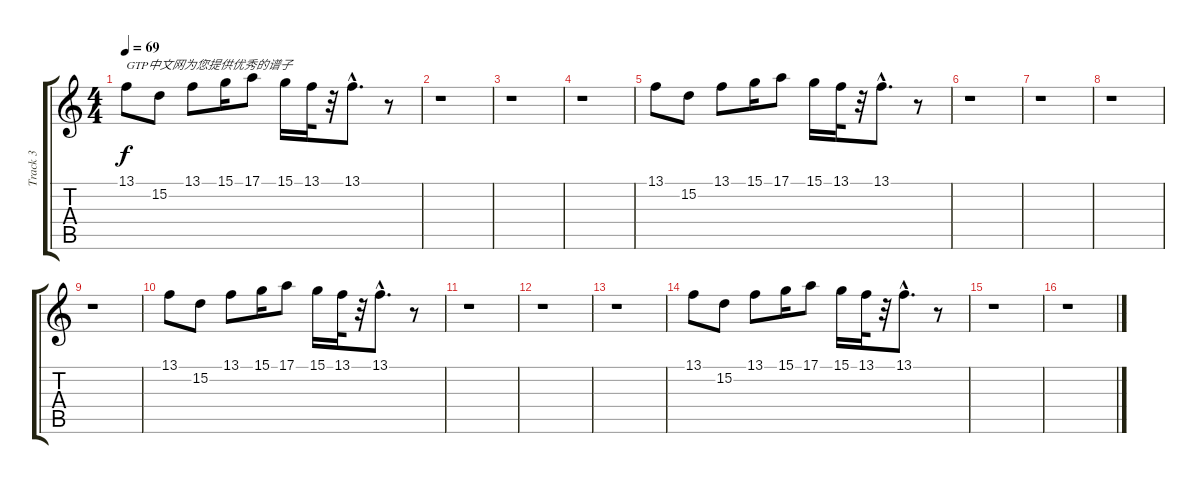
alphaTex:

\track ("Track 3" "Track 3") {instrument ocarina}
\staff {score tabs}
\tuning (E4 B3 G3 D3 A2 E2) {hide}
\ts (4 4)
\tempo 69
\clef g2
\ks c
13.1.8{txt "GTP中文网为您提供优秀的谱子" dy f instrument ocarina} 15.2.8 13.1.8 15.1.16 17.1.8 15.1.16 13.1.32 r.32 13.1{hac}.8{d} r.8 |
r.1 |
r.1 |
r.1 |
13.1.8 15.2.8 13.1.8 15.1.16 17.1.8 15.1.16 13.1.32 r.32 13.1{hac}.8{d} r.8 |
r.1 |
r.1 |
r.1 |
r.1 |
13.1.8 15.2.8 13.1.8 15.1.16 17.1.8 15.1.16 13.1.32 r.32 13.1{hac}.8{d} r.8 |
r.1 |
r.1 |
r.1 |
13.1.8 15.2.8 13.1.8 15.1.16 17.1.8 15.1.16 13.1.32 r.32 13.1{hac}.8{d} r.8 |
r.1 |
r.1
